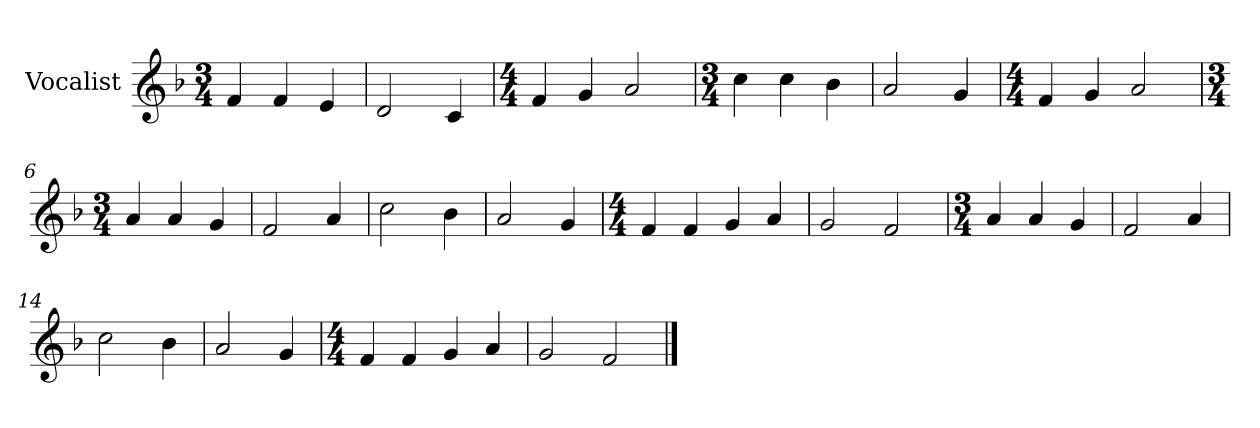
**kern
*part1
*staff1
*I"Vocalist
*k[b-]
*F:
*M3/4
=
4f
4f
4e
=1
2d
4c
=2
*M4/4
4f
4g
2a
=3
*M3/4
4cc
4cc
4b-
=4
2a
4g
=5
*M4/4
4f
4g
2a
=6
*M3/4
4a
4a
4g
=7
2f
4a
=8
2cc
4b-
=9
2a
4g
=10
*M4/4
4f
4f
4g
4a
=11
2g
2f
=12
*M3/4
4a
4a
4g
=13
2f
4a
=14
2cc
4b-
=15
2a
4g
=16
*M4/4
4f
4f
4g
4a
=17
2g
2f
==
*-
